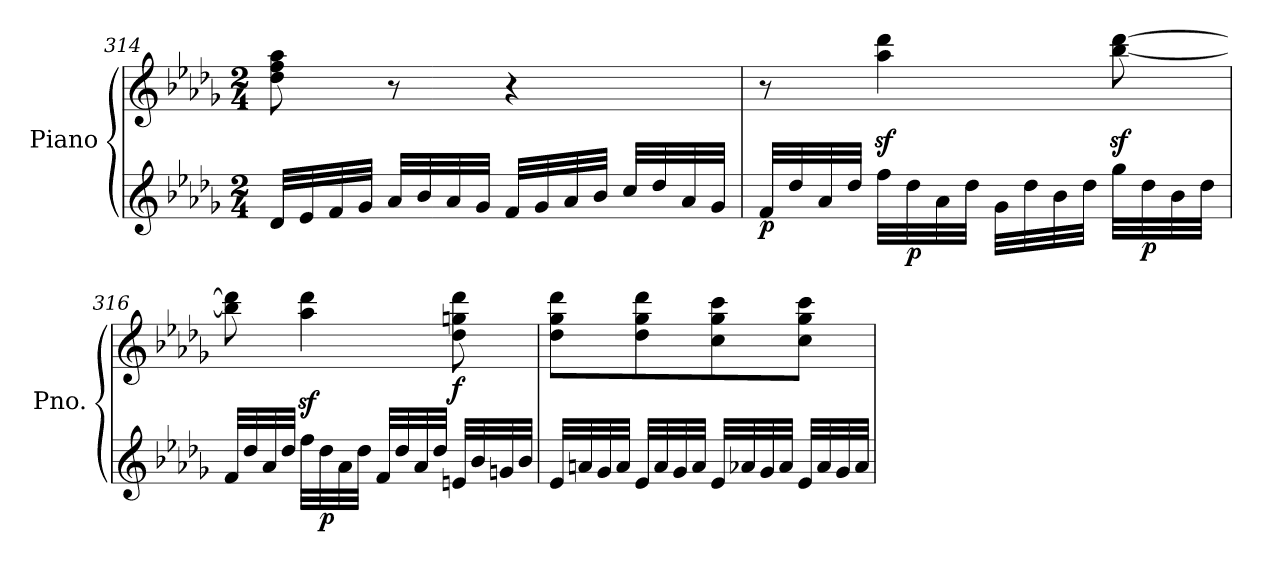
**kern	**kern	**dynam
*part1	*part1	*part1
*staff2	*staff1	*staff1/2
*I"Piano	*	*
*I'Pno.	*	*
!!LO:LB:g=z
*clefG2	*clefG2	*
*k[b-e-a-d-g-]	*k[b-e-a-d-g-]	*
*M2/4	*M2/4	*
=314	=314	=314
32d-/LLL	8dd-\ 8ff\ 8aa-\	.
32e-/	.	.
32f/	.	.
32g-/JJJ	.	.
32a-/LLL	8r	.
32b-/	.	.
32a-/	.	.
32g-/JJJ	.	.
32f/LLL	4r	.
32g-/	.	.
32a-/	.	.
32b-/JJJ	.	.
32cc/LLL	.	.
32dd-/	.	.
32a-/	.	.
32g-/JJJ	.	.
=315	=315	=315
!	!	!LO:DY:b=2
32f/LLL	8r	p
32dd-/	.	.
32a-/	.	.
32dd-/JJJ	.	.
32ff\LLL	4aa-\z< 4ddd-\z<	.
!	!	!LO:DY:b=2
32dd-\	.	p
32a-\	.	.
32dd-\JJJ	.	.
32g-\LLL	.	.
32dd-\	.	.
32b-\	.	.
32dd-\JJJ	.	.
32gg-\LLL	[8bb-\z< [8ddd-\z<	.
!	!	!LO:DY:b=2
32dd-\	.	p
32b-\	.	.
32dd-\JJJ	.	.
=316	=316	=316
32f/LLL	8bb-\] 8ddd-\]	.
32dd-/	.	.
32a-/	.	.
32dd-/JJJ	.	.
32ff\LLL	4aa-\z< 4ddd-\z<	.
!	!	!LO:DY:b=2
32dd-\	.	p
32a-\	.	.
32dd-\JJJ	.	.
32f/LLL	.	.
32dd-/	.	.
32a-/	.	.
32dd-/JJJ	.	.
!	!	!LO:DY:b
32en/LLL	8dd-\ 8ggn\ 8ddd-\	f
32b-/	.	.
32gn/	.	.
32b-/JJJ	.	.
!!LO:LB:g=z
=317	=317	=317
32e-/LLL	8dd-\ 8gg-\ 8ddd-\L	.
32an/	.	.
32g-/	.	.
32a/JJJ	.	.
32e-/LLL	8dd-\ 8gg-\ 8ddd-\	.
32a/	.	.
32g-/	.	.
32a/JJJ	.	.
32e-/LLL	8cc\ 8gg-\ 8ccc\	.
32a-X/	.	.
32g-/	.	.
32a-/JJJ	.	.
32e-/LLL	8cc\ 8gg-\ 8ccc\J	.
32a-/	.	.
32g-/	.	.
32a-/JJJ	.	.
=	=	=
*-	*-	*-
